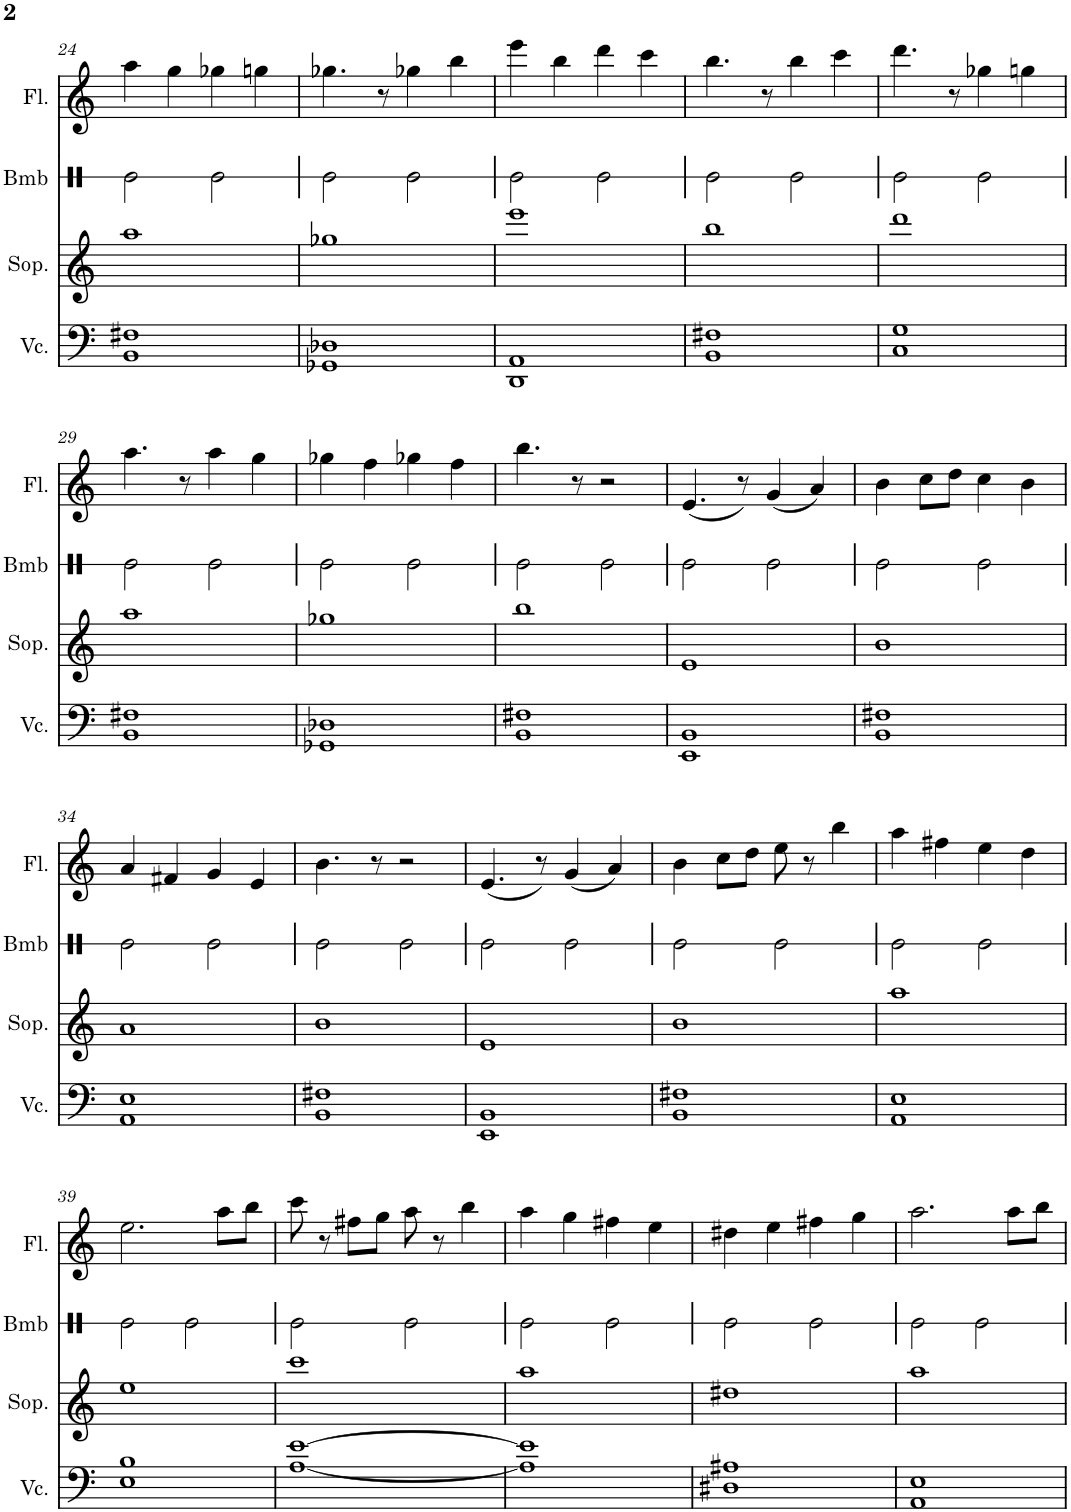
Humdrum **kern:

**kern	**kern	**kern	**kern
*part4	*part3	*part2	*part1
*staff4	*staff3	*staff2	*staff1
*I"Violoncelo	*I"Soprano	*I"Bombo	*I"Flauta Transversal
*I'Vc.	*I'Sop.	*I'Bmb	*I'Fl.
!!LO:PB:g=z
*clefF4	*clefG2	*clefX	*clefG2
*k[]	*k[]	*k[]	*k[]
*M4/4	*M4/4	*M4/4	*M4/4
=24	=24	=24	=24
1BB 1F#X	1aa	2Re\	4aa\
.	.	.	4gg\
.	.	2Re\	4gg-X\
.	.	.	4ggn\
=25	=25	=25	=25
1GG-X 1D-X	1gg-X	2Re\	4.gg-X\
.	.	.	8r
.	.	2Re\	4gg-X\
.	.	.	4bb\
=26	=26	=26	=26
1DD 1AA	1eee	2Re\	4eee\
.	.	.	4bb\
.	.	2Re\	4ddd\
.	.	.	4ccc\
=27	=27	=27	=27
1BB 1F#X	1bb	2Re\	4.bb\
.	.	.	8r
.	.	2Re\	4bb\
.	.	.	4ccc\
=28	=28	=28	=28
1C 1G	1ddd	2Re\	4.ddd\
.	.	.	8r
.	.	2Re\	4gg-X\
.	.	.	4ggn\
!!LO:LB:g=z
=29	=29	=29	=29
1BB 1F#X	1aa	2Re\	4.aa\
.	.	.	8r
.	.	2Re\	4aa\
.	.	.	4gg\
=30	=30	=30	=30
1GG-X 1D-X	1gg-X	2Re\	4gg-X\
.	.	.	4ff\
.	.	2Re\	4gg-X\
.	.	.	4ff\
=31	=31	=31	=31
1BB 1F#X	1bb	2Re\	4.bb\
.	.	.	8r
.	.	2Re\	2r
=32	=32	=32	=32
1EE 1BB	1e	2Re\	(4.e/
.	.	.	8r)
.	.	2Re\	(4g/
.	.	.	4a/)
=33	=33	=33	=33
1BB 1F#X	1b	2Re\	4b\
.	.	.	8cc\L
.	.	.	8dd\J
.	.	2Re\	4cc\
.	.	.	4b\
!!LO:LB:g=z
=34	=34	=34	=34
1AA 1E	1a	2Re\	4a/
.	.	.	4f#X/
.	.	2Re\	4g/
.	.	.	4e/
=35	=35	=35	=35
1BB 1F#X	1b	2Re\	4.b\
.	.	.	8r
.	.	2Re\	2r
=36	=36	=36	=36
1EE 1BB	1e	2Re\	(4.e/
.	.	.	8r)
.	.	2Re\	(4g/
.	.	.	4a/)
=37	=37	=37	=37
1BB 1F#X	1b	2Re\	4b\
.	.	.	8cc\L
.	.	.	8dd\J
.	.	2Re\	8ee\
.	.	.	8r
.	.	.	4bb\
=38	=38	=38	=38
1AA 1E	1aa	2Re\	4aa\
.	.	.	4ff#X\
.	.	2Re\	4ee\
.	.	.	4dd\
!!LO:LB:g=z
=39	=39	=39	=39
1E 1B	1ee	2Re\	2.ee\
.	.	2Re\	.
.	.	.	8aa\L
.	.	.	8bb\J
=40	=40	=40	=40
[1A [1e	1ccc	2Re\	8ccc\
.	.	.	8r
.	.	.	8ff#X\L
.	.	.	8gg\J
.	.	2Re\	8aa\
.	.	.	8r
.	.	.	4bb\
=41	=41	=41	=41
1A] 1e]	1aa	2Re\	4aa\
.	.	.	4gg\
.	.	2Re\	4ff#X\
.	.	.	4ee\
=42	=42	=42	=42
1D#X 1A#X	1dd#X	2Re\	4dd#X\
.	.	.	4ee\
.	.	2Re\	4ff#X\
.	.	.	4gg\
=43	=43	=43	=43
1AA 1E	1aa	2Re\	2.aa\
.	.	2Re\	.
.	.	.	8aa\L
.	.	.	8bb\J
=	=	=	=
*-	*-	*-	*-
